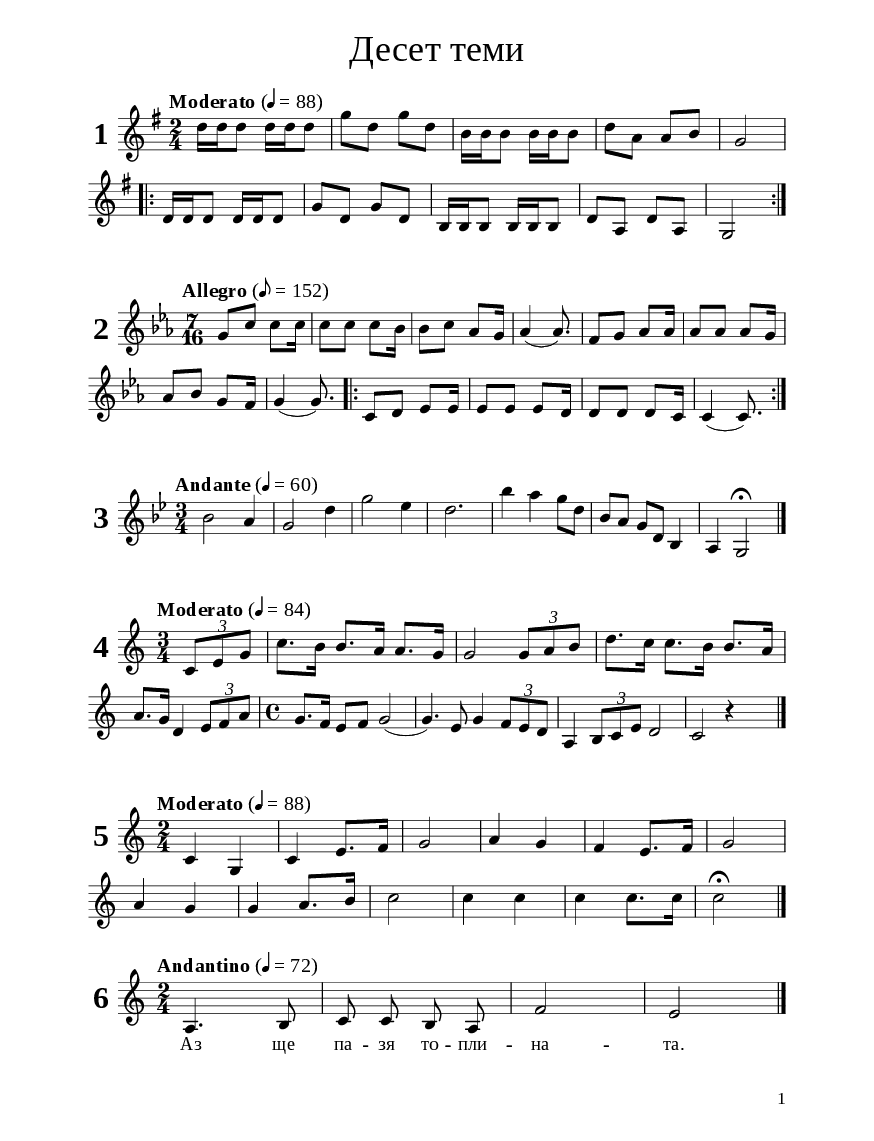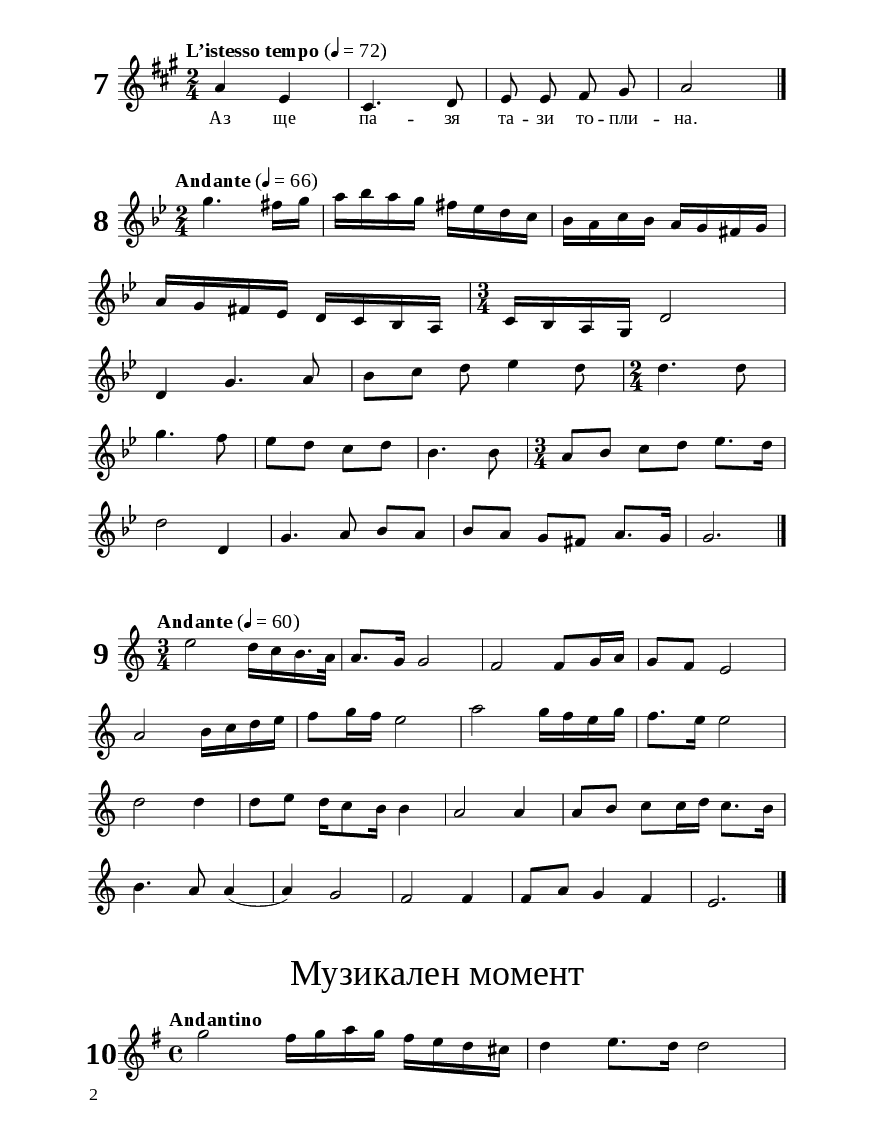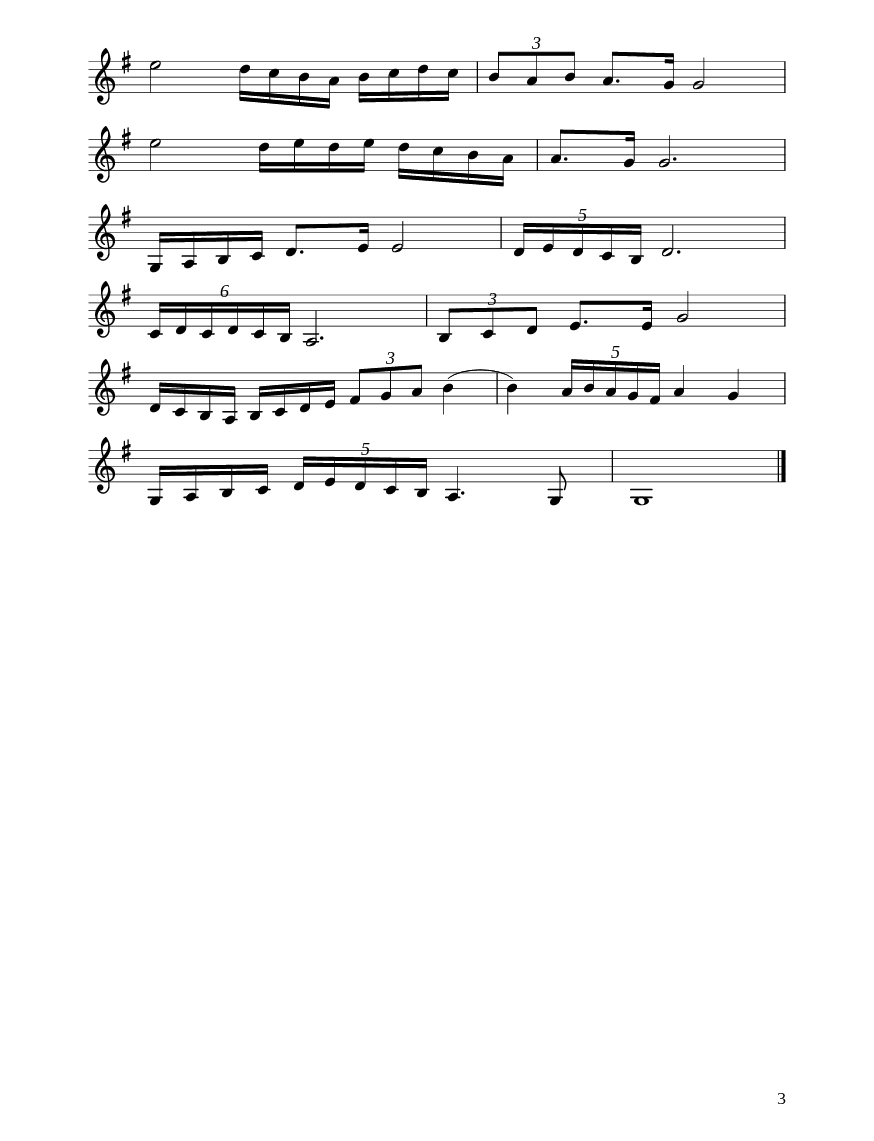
\version "2.24.4"

% include paper part and global functions
\include "include/globals.ily"
\bookpart {
  \label #'ref182
  \tocItem \markup "Десет теми"
  \paper {
    print-all-headers = ##t
    print-page-number = ##t
    print-first-page-number = ##t

    % put page numbers on the bottom
    oddHeaderMarkup = \markup ""
    evenHeaderMarkup = \markup ""
    oddFooterMarkup = \markup
    \fill-line {
      ""
      \if \should-print-page-number \fromproperty #'page:page-number-string
    }
    evenFooterMarkup = \markup
    \fill-line {
      \if \should-print-page-number \fromproperty #'page:page-number-string
      ""
    }

    left-margin = 1.5\cm
    right-margin = 1.5\cm
    top-margin = 1.6\cm
    bottom-margin = 1.2\cm
    ragged-bottom = ##t % do not spread the staves to fill the whole vertical space

    % change distance between staves
    system-system-spacing =
    #'((basic-distance . 10)
       (minimum-distance . 6)
       (padding . 1)
       (stretchability . 10))

    score-markup-spacing =
    #'((basic-distance . 6)
       (minimum-distance . 6)
       (padding . 1)
       (stretchability . 6))
  }

  \header {
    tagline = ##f
  }
%%%%

  \score {
    %1
        \version "2.24.4"
    \layout {
      indent = 0.5\cm % first line indentation
      ragged-last = ##f % do spread last line to fill the whole space
      \override Staff.BarLine.thick-thickness = #4 %make the end and repeat bars tiner 
      \context {
        \Score
        \omit BarNumber %remove bar numbers
         \override MetronomeMark.font-size = #1.5
         \override TupletNumber.font-size = #0.4 % increase the triol number

        
      } % context

      \context {
        % change staff size
        \Staff
        \override StaffSymbol.thickness = #0.5
        \override BarLine.hair-thickness = #1

        %\override StaffSymbol.ledger-line-thickness = #'(0 . 0)
      }
    } % layout


    \new Voice \absolute {
      \clef treble
      \key g \major
      \time 2/4
      \tempoFunc "Moderato" 4 "88"
      \autoBeamOff
      \set Staff.instrumentName = \markup \bold \fontsize #+5 {"1"}


      d''16 [  d''16  d''8 ]  d''16
      [  d''16  d''8 ] | % 2
      g''8 [  d''8 ]  g''8 [  d''8
      ] | % 3
      b'16 [  b'16  b'8 ]  b'16 [
      b'16  b'8 ] | % 4
      d''8 [  a'8 ]  a'8 [  b'8 ] | % 5
      g'2
      \bar ".|:-|"
      \break

      | % 6
      d'16 [  d'16  d'8 ]  d'16 [
      d'16  d'8 ] | % 7
      g'8 [  d'8 ]  g'8 [  d'8 ] | % 8
      b16 [  b16  b8 ]  b16 [  b16
      b8 ] | % 9
      d'8 [  a8 ]  d'8 [  a8 ] |
      g2
      \bar ":|."
      | % 11
    }

    %    \addlyrics {}

    \header {
      title = \titleFunc #'ref_desc_17 "Десет теми" "Deset temi  –  Zehn Themen"
    }

    \midi{}

  } % score

  \markup \empty-two

  \score {
    %2
        \version "2.24.4"
    \layout {
      indent = 0.5\cm % first line indentation
      ragged-last = ##f % do spread last line to fill the whole space
      \override Staff.BarLine.thick-thickness = #4 %make the end and repeat bars tiner 
      \context {
        \Score
        \omit BarNumber %remove bar numbers
         \override MetronomeMark.font-size = #1.5
         \override TupletNumber.font-size = #0.4 % increase the triol number

        
      } % context

      \context {
        % change staff size
        \Staff
        \override StaffSymbol.thickness = #0.5
        \override BarLine.hair-thickness = #1

        %\override StaffSymbol.ledger-line-thickness = #'(0 . 0)
      }
    } % layout


    \new Voice \absolute {
      \clef treble
      \key c \minor
      \time 7/16

      \tempoFunc "Allegro" 8 "152"
      \autoBeamOff
      \set Staff.instrumentName = \markup \bold \fontsize #+5 {"2"}

      g'8 [  c''8 ]  c''8 [  c''16 ] | % 12
      c''8 [  c''8 ]  c''8 [  bes'16
      ] | % 13
      bes'8 [  c''8 ]  as'8 [  g'16 ] | % 14
      as'4 (  as'8. ) | % 15
      f'8 [  g'8 ]  as'8 [  as'16 ] | % 16
      as'8 [  as'8 ]  as'8 [  g'16 ] \break | % 17
      as'8 [  bes'8 ]  g'8 [  f'16 ] | % 18
      g'4 (  g'8. ) \bar ".|:"
      | % 19
      c'8 [  d'8 ]  es'8 [  es'16 ] |

      es'8 [  es'8 ]  es'8 [  d'16 ] | % 21
      d'8 [  d'8 ]  d'8 [  c'16 ] | % 22
      c'4 (  c'8. ) |
      \bar ":|."
    }

    %    \addlyrics {}

    \midi{}

  } % score

  \markup \empty-two

  \score {
    %3
        \version "2.24.4"
    \layout {
      indent = 0.5\cm % first line indentation
      ragged-last = ##f % do spread last line to fill the whole space
      \override Staff.BarLine.thick-thickness = #4 %make the end and repeat bars tiner 
      \context {
        \Score
        \omit BarNumber %remove bar numbers
         \override MetronomeMark.font-size = #1.5
         \override TupletNumber.font-size = #0.4 % increase the triol number

        
      } % context

      \context {
        % change staff size
        \Staff
        \override StaffSymbol.thickness = #0.5
        \override BarLine.hair-thickness = #1

        %\override StaffSymbol.ledger-line-thickness = #'(0 . 0)
      }
    } % layout


    \new Voice \absolute {
      \clef treble
      \key g \minor
      \time 3/4
      \tempoFunc "Andante" 4 "60"
      \autoBeamOff
      \set Staff.instrumentName = \markup \bold \fontsize #+5 {"3"}

      bes'2  a'4 | % 24
      g'2  d''4 | % 25
      g''2  es''4 | % 26
      d''2. | % 27
      bes''4  a''4  g''8 [  d''8 ] | % 28
      bes'8 [  a'8 ]  g'8 [  d'8 ]
      bes4 | % 29
      a4  g2 ^\fermata \bar "|."
      |
    }

    %    \addlyrics {}

    \midi{}

  } % score

  \markup \empty-two

  \score {
    %4
        \version "2.24.4"
    \layout {
      indent = 0.5\cm % first line indentation
      ragged-last = ##f % do spread last line to fill the whole space
      \override Staff.BarLine.thick-thickness = #4 %make the end and repeat bars tiner 
      \context {
        \Score
        \omit BarNumber %remove bar numbers
         \override MetronomeMark.font-size = #1.5
         \override TupletNumber.font-size = #0.4 % increase the triol number

        
      } % context

      \context {
        % change staff size
        \Staff
        \override StaffSymbol.thickness = #0.5
        \override BarLine.hair-thickness = #1

        %\override StaffSymbol.ledger-line-thickness = #'(0 . 0)
      }
    } % layout


    \new Voice \absolute {
      \set Staff.instrumentName = \markup \bold \fontsize #+5 {"4"}
      \key c \major
      \time 3/4
      \tempoFunc "Moderato" 4 "84"
      \once \omit TupletBracket
      \partial 4
      \times 2/3  {
        c'8 [  e'8  g'8 ]
      } | % 31
      c''8. [  b'16 ]  b'8. [  a'16 ]
      a'8. [  g'16 ] | % 32
      g'2 \once \omit TupletBracket
      \times 2/3  {
        g'8 [  a'8  b'8 ]
      }
      | % 33
      d''8. [  c''16 ]  c''8. [  b'16
      ]  b'8. [  a'16 ] \break | % 34
      a'8. [  g'16 ]  d'4 \once \omit TupletBracket
      \times 2/3  {
        e'8 [  f'8  a'8 ]
      }
      | % 35
      \time 4/4  | % 35
      g'8. [  f'16 ]  e'8 [  f'8 ]  g'2
      ( | % 36
      g'4. )  e'8  g'4 \once \omit TupletBracket
      \times 2/3  {
        f'8 [  e'8  d'8 ]
      }
      | % 37
      a4 \once \omit TupletBracket
      \times 2/3  {
        b8 [  c'8  e'8 ]
      }
      d'2 | % 38
      c'2 r4 s4 \bar "|."
      | % 39
    }

    %    \addlyrics {}

    \midi{}

  } % score

  \markup \empty-two

  \score {
    %5
        \version "2.24.4"
    \layout {
      indent = 0.5\cm % first line indentation
      ragged-last = ##f % do spread last line to fill the whole space
      \override Staff.BarLine.thick-thickness = #4 %make the end and repeat bars tiner 
      \context {
        \Score
        \omit BarNumber %remove bar numbers
         \override MetronomeMark.font-size = #1.5
         \override TupletNumber.font-size = #0.4 % increase the triol number

        
      } % context

      \context {
        % change staff size
        \Staff
        \override StaffSymbol.thickness = #0.5
        \override BarLine.hair-thickness = #1

        %\override StaffSymbol.ledger-line-thickness = #'(0 . 0)
      }
    } % layout


    \new Voice \absolute {
      \set Staff.instrumentName = \markup \bold \fontsize #+5 {"5"}
      \key c \major
      \time 2/4
      \tempoFunc "Moderato" 4 "88"
      \autoBeamOff
      c'4  g4 |
      c'4  e'8. [  f'16 ] | % 41
      g'2 | % 42
      a'4  g'4 | % 43
      f'4  e'8. [  f'16 ] | % 44
      g'2 \break | % 45
      a'4  g'4 | % 46
      g'4  a'8. [  b'16 ] | % 47
      c''2 | % 48
      c''4  c''4 | % 49
      c''4  c''8. [  c''16 ] |
      c''2\fermata \bar "|."

    }

    %    \addlyrics {}

    \midi{}

  } % score



  \score {
    %6
        \version "2.24.4"
    \layout {
      indent = 0.5\cm % first line indentation
      ragged-last = ##f % do spread last line to fill the whole space
      \override Staff.BarLine.thick-thickness = #4 %make the end and repeat bars tiner 
      \context {
        \Score
        \omit BarNumber %remove bar numbers
         \override MetronomeMark.font-size = #1.5
         \override TupletNumber.font-size = #0.4 % increase the triol number

        
      } % context

      \context {
        % change staff size
        \Staff
        \override StaffSymbol.thickness = #0.5
        \override BarLine.hair-thickness = #1

        %\override StaffSymbol.ledger-line-thickness = #'(0 . 0)
      }
    } % layout


    \new Voice \absolute {
      \set Staff.instrumentName = \markup \bold \fontsize #+5 {"6"}
      \key a \minor
      \time 2/4
      \tempoFunc "Andantino" 4 "72"
      \autoBeamOff
      a4. b8|
      c'8  c'8  b8  a8
      f'2 | % 54
      e'2 \bar "|."
      \break | % 55
    }

    \addlyrics {
      Аз ще па -- зя то -- пли -- на -- та.
    }

    \midi{}

  } % score

  \markup \empty-two

  \score {
    %7
        \version "2.24.4"
    \layout {
      indent = 0.5\cm % first line indentation
      ragged-last = ##f % do spread last line to fill the whole space
      \override Staff.BarLine.thick-thickness = #4 %make the end and repeat bars tiner 
      \context {
        \Score
        \omit BarNumber %remove bar numbers
         \override MetronomeMark.font-size = #1.5
         \override TupletNumber.font-size = #0.4 % increase the triol number

        
      } % context

      \context {
        % change staff size
        \Staff
        \override StaffSymbol.thickness = #0.5
        \override BarLine.hair-thickness = #1

        %\override StaffSymbol.ledger-line-thickness = #'(0 . 0)
      }
    } % layout


    \new Voice \absolute {
      \set Staff.instrumentName = \markup \bold \fontsize #+5 {"7"}
      \key a \major
      \time 2/4
      \tempoFunc "L’istesso tempo" 4 "72"
      \autoBeamOff
      a'4  e'4 | % 56
      cis'4.  d'8
      e'8   e'8   fis'8  gis'8 | % 58
      a'2 \bar "|."
      \break | % 59
    }

    \addlyrics {
      Аз ще па -- зя та -- зи то -- пли -- на.
    }

    \midi{}

  } % score

  \markup \empty-two

  \score {
    %8
        \version "2.24.4"
    \layout {
      indent = 0.5\cm % first line indentation
      ragged-last = ##f % do spread last line to fill the whole space
      \override Staff.BarLine.thick-thickness = #4 %make the end and repeat bars tiner 
      \context {
        \Score
        \omit BarNumber %remove bar numbers
         \override MetronomeMark.font-size = #1.5
         \override TupletNumber.font-size = #0.4 % increase the triol number

        
      } % context

      \context {
        % change staff size
        \Staff
        \override StaffSymbol.thickness = #0.5
        \override BarLine.hair-thickness = #1

        %\override StaffSymbol.ledger-line-thickness = #'(0 . 0)
      }
    } % layout


    \new Voice \absolute {
      \set Staff.instrumentName = \markup \bold \fontsize #+5 {"8"}
      \key g \minor
      \time 2/4
      \tempoFunc "Andante" 4 "66"
      \autoBeamOff
      g''4.fis''16 [g''16 ] |
      a''16 [bes''16a''16g''16
      ]fis''16 [es''16d''16c''16
      ] | % 61
      bes'16 [a'16c''16bes'16 ]
      a'16 [  g'16  fis'16  g'16 ] \break | % 62
      a'16 [  g'16  fis'16  es'16 ]
      d'16 [  c'16  bes16  a16 ] | % 63
      \time 3/4  | % 63
      c'16 [  bes16  a16  g16 ]  d'2
      \break | % 64
      d'4  g'4.  a'8 | % 65
      bes'8 [c''8 ]d''8es''4
      d''8 | % 66
      \time 2/4  | % 66
      d''4.d''8 \break | % 67
      g''4.f''8 | % 68
      es''8 [d''8 ]c''8 [d''8 ]
      | % 69
      bes'4.bes'8 |
      \time 3/4  |
      a'8 [  bes'8 ]c''8 [d''8 ]
      es''8. [d''16 ] \break | % 71
      d''2  d'4 | % 72
      g'4.  a'8  bes'8 [  a'8 ] | % 73
      bes'8 [  a'8 ]  g'8 [  fis'8 ]
      a'8. [  g'16 ] | % 74
      g'2. \bar "|."
      \break | % 75
    }
    \midi{}
  } % score

  \markup \empty-two

  \score {
    %9
        \version "2.24.4"
    \layout {
      indent = 0.5\cm % first line indentation
      ragged-last = ##f % do spread last line to fill the whole space
      \override Staff.BarLine.thick-thickness = #4 %make the end and repeat bars tiner 
      \context {
        \Score
        \omit BarNumber %remove bar numbers
         \override MetronomeMark.font-size = #1.5
         \override TupletNumber.font-size = #0.4 % increase the triol number

        
      } % context

      \context {
        % change staff size
        \Staff
        \override StaffSymbol.thickness = #0.5
        \override BarLine.hair-thickness = #1

        %\override StaffSymbol.ledger-line-thickness = #'(0 . 0)
      }
    } % layout


    \new Voice \absolute {
      \set Staff.instrumentName = \markup \bold \fontsize #+5 {"9"}
      \key a \minor
      \time 3/4
      \tempoFunc "Andante" 4 "60"
      e''2d''16 [c''16b'16.
      a'32 ] | % 76
      a'8. [  g'16 ]  g'2 | % 77
      f'2  f'8 [  g'16  a'16 ] | % 78
      g'8 [  f'8 ]  e'2 \break | % 79
      a'2b'16 [c''16d''16
      e''16 ] |
      f''8 [g''16f''16 ]e''2 | % 81
      a''2g''16 [f''16e''16
      g''16 ] | % 82
      f''8. [e''16 ]e''2| \break % 83
      d''2d''4 | % 84
      d''8 [e''8 ]d''16 [c''8
      b'16 ]b'4 | % 85
      a'2  a'4 | % 86
      a'8 [  b'8 ]c''8 [c''16
      d''16 ]c''8. [b'16 ] \break | % 87
      b'4.  a'8  a'4 ( | % 88
      a'4 )  g'2 | % 89
      f'2  f'4 |
      f'8 [  a'8 ]  g'4  f'4 | % 91
      e'2. \bar "|."
      \break | % 92
    }
    \midi{}
  } % score

  \markup \empty-two

  \score {
    %10
        \version "2.24.4"
    \layout {
      indent = 0.5\cm % first line indentation
      ragged-last = ##f % do spread last line to fill the whole space
      \override Staff.BarLine.thick-thickness = #4 %make the end and repeat bars tiner 
      \context {
        \Score
        \omit BarNumber %remove bar numbers
         \override MetronomeMark.font-size = #1.5
         \override TupletNumber.font-size = #0.4 % increase the triol number

        
      } % context

      \context {
        % change staff size
        \Staff
        \override StaffSymbol.thickness = #0.5
        \override BarLine.hair-thickness = #1

        %\override StaffSymbol.ledger-line-thickness = #'(0 . 0)
      }
    } % layout


    \new Voice \absolute {
      \set Staff.instrumentName = \markup \bold \fontsize #+5 {"10"}
      \key g \major
      \time 4/4
      \tempo "Andantino"
      g''2 fis''16 [g''16 a''16 g''16 ] fis''16 [e''16 d''16cis''16 ]  |
      d''4e''8. [d''16 ] d''2
      \break | % 94
      e''2 d''16 [c''16 b'16
      a'16 ] b'16 [c''16 d''16
      c''16 ] | % 95
      \once \omit TupletBracket
      \times 2/3  {
        b'8 [  a'8  b'8 ]
      }
      a'8. [  g'16 ]  g'2 \break | % 96
      e''2 d''16 [e''16 d''16
      e''16 ] d''16 [c''16 b'16
      a'16 ] | % 97
      a'8. [  g'16 ]  g'2. \break | % 98
      g16 [  a16  b16  c'16 ]  d'8. [
      e'16 ]  e'2 | % 99
      \once \omit TupletBracket
      \times 4/5  {
        d'16 [  e'16  d'16  c'16  b16
        ]
      }
      d'2. \break |
      \once \omit TupletBracket
      \times 4/6  {
        c'16 [  d'16  c'16  d'16  c'16
        b16 ]
      }
      a2. | % 101
      \once \omit TupletBracket
      \times 2/3  {
        b8 [  c'8  d'8 ]
      }
      e'8. [  e'16 ]  g'2 \break | % 102
      d'16 [  c'16  b16  a16 ]  b16 [
      c'16  d'16  e'16 ] \once \omit TupletBracket
      \times 2/3  {
        fis'8 [  g'8  a'8 ]
      }
      b'4 ( | % 103
      b'4 ) \once \omit TupletBracket
      \times 4/5  {
        a'16 [  b'16  a'16  g'16
        fis'16 ]
      }
      a'4  g'4 \break | % 104
      g16 [  a16  b16  c'16 ] \once \omit
      TupletBracket
      \times 4/5  {
        d'16 [  e'16  d'16  c'16  b16
        ]
      }
      a4.  g8 | % 105
      g1 \bar "|."
    }
    \midi{}

    \header {
      title = \titleFunc #'ref_desc_17 "Музикален момент" "Muzikalen moment  – Musikalischer Moment"
    }

  } % score


} % bookpart

% Più mosso
%
